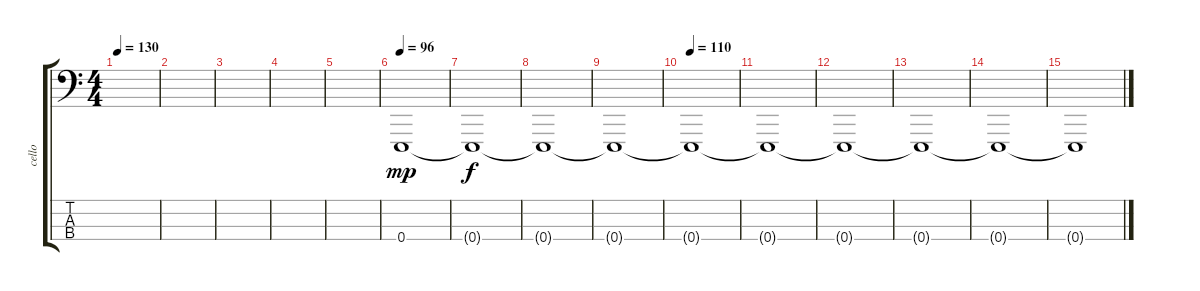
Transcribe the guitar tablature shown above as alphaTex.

\track ("cello" "cello") {instrument cello}
\staff {score tabs}
\tuning (G2 D2 A1 E1) {hide}
\ts (4 4)
\tempo 130
\clef f4
\ks c
|
|
|
|
|
\tempo 96
0.4.1{dy mp} |
0.4{t}.1{dy f} |
0.4{t}.1 |
0.4{t}.1 |
\tempo 110
0.4{t}.1 |
0.4{t}.1 |
0.4{t}.1 |
0.4{t}.1 |
0.4{t}.1 |
0.4{t}.1
